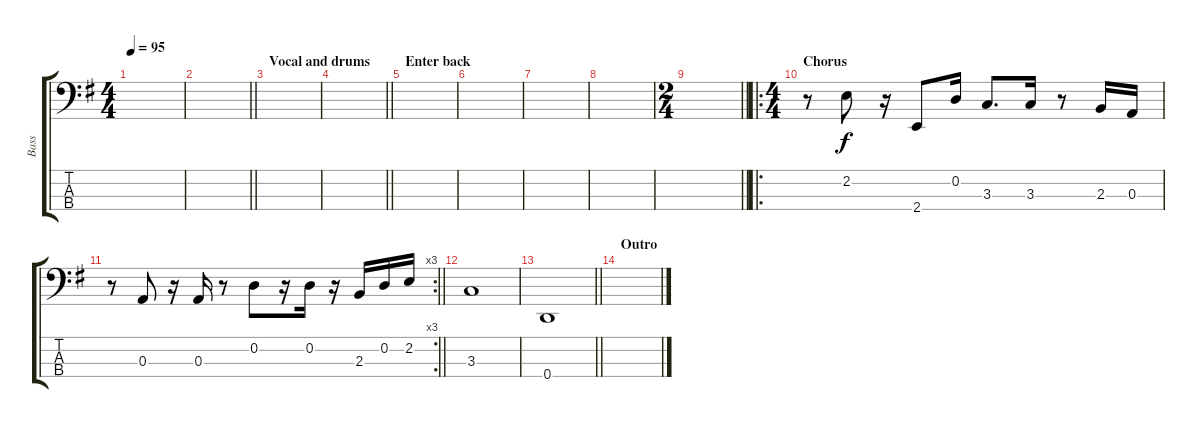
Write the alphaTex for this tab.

\track ("Bass" "Bass") {instrument electricbassfinger}
\staff {score tabs}
\tuning (G2 D2 A1 D1) {hide}
\ts (4 4)
\tempo 95
\clef f4
\ks g
|
\barLineRight lightlight
|
\section ("" "Vocal and drums")
|
\barLineRight lightlight
|
\section ("" "Enter back")
|
|
|
|
\ts (2 4)
\barLineRight lightlight
|
\ro
\ts (4 4)
\section ("" "Chorus")
r.8 2.2.8 r.16 2.4.8 0.2.16 3.3.8{d} 3.3.16 r.8 2.3.16 0.3.16 |
\rc 3
\barLineRight lightlight
r.8 0.3.8 r.16 0.3.16 r.8 0.2.8 r.16 0.2.16 r.16 2.3.16 0.2.16 2.2.16 |
3.3.1 |
\barLineRight lightlight
0.4.1 |
\section ("" "Outro")
